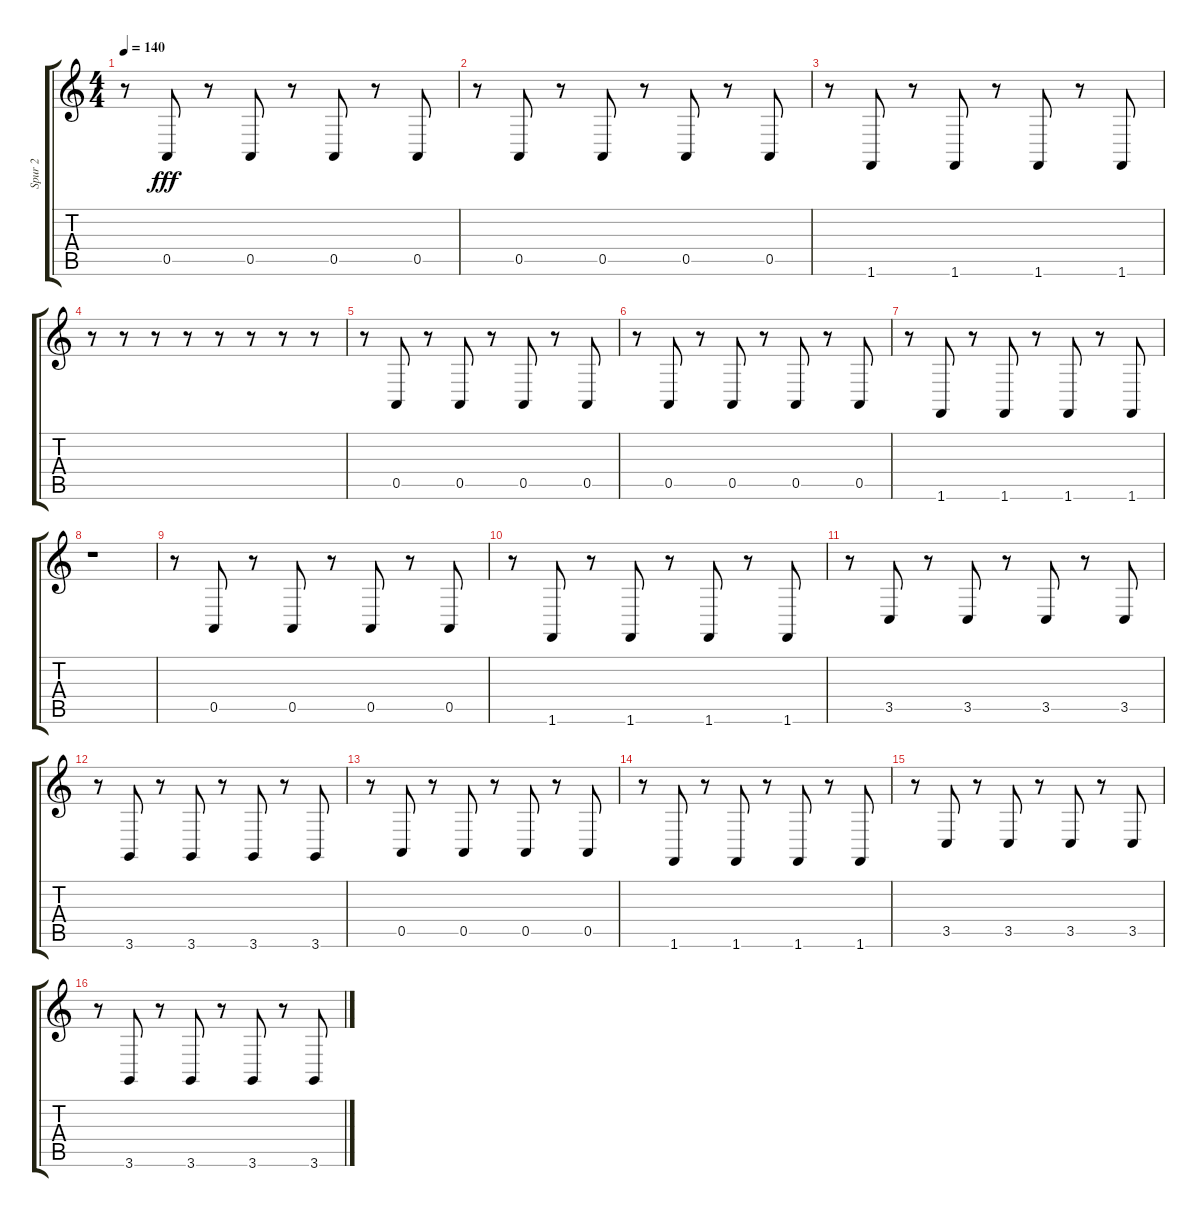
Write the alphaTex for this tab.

\track ("Spur 2" "Spur 2") {instrument fiddle}
\staff {score tabs}
\tuning (E4 B3 G3 D3 A2 E2) {hide}
\ts (4 4)
\tempo 140
\clef g2
\ks c
r.8{dy fff} 0.5.8 r.8 0.5.8 r.8 0.5.8 r.8 0.5.8 |
r.8 0.5.8 r.8 0.5.8 r.8 0.5.8 r.8 0.5.8 |
r.8 1.6.8 r.8 1.6.8 r.8 1.6.8 r.8 1.6.8 |
r.8 r.8 r.8 r.8 r.8 r.8 r.8 r.8 |
r.8 0.5.8 r.8 0.5.8 r.8 0.5.8 r.8 0.5.8 |
r.8 0.5.8 r.8 0.5.8 r.8 0.5.8 r.8 0.5.8 |
r.8 1.6.8 r.8 1.6.8 r.8 1.6.8 r.8 1.6.8 |
r.1 |
r.8 0.5.8 r.8 0.5.8 r.8 0.5.8 r.8 0.5.8 |
r.8 1.6.8 r.8 1.6.8 r.8 1.6.8 r.8 1.6.8 |
r.8 3.5.8 r.8 3.5.8 r.8 3.5.8 r.8 3.5.8 |
r.8 3.6.8 r.8 3.6.8 r.8 3.6.8 r.8 3.6.8 |
r.8 0.5.8 r.8 0.5.8 r.8 0.5.8 r.8 0.5.8 |
r.8 1.6.8 r.8 1.6.8 r.8 1.6.8 r.8 1.6.8 |
r.8 3.5.8 r.8 3.5.8 r.8 3.5.8 r.8 3.5.8 |
r.8 3.6.8 r.8 3.6.8 r.8 3.6.8 r.8 3.6.8
